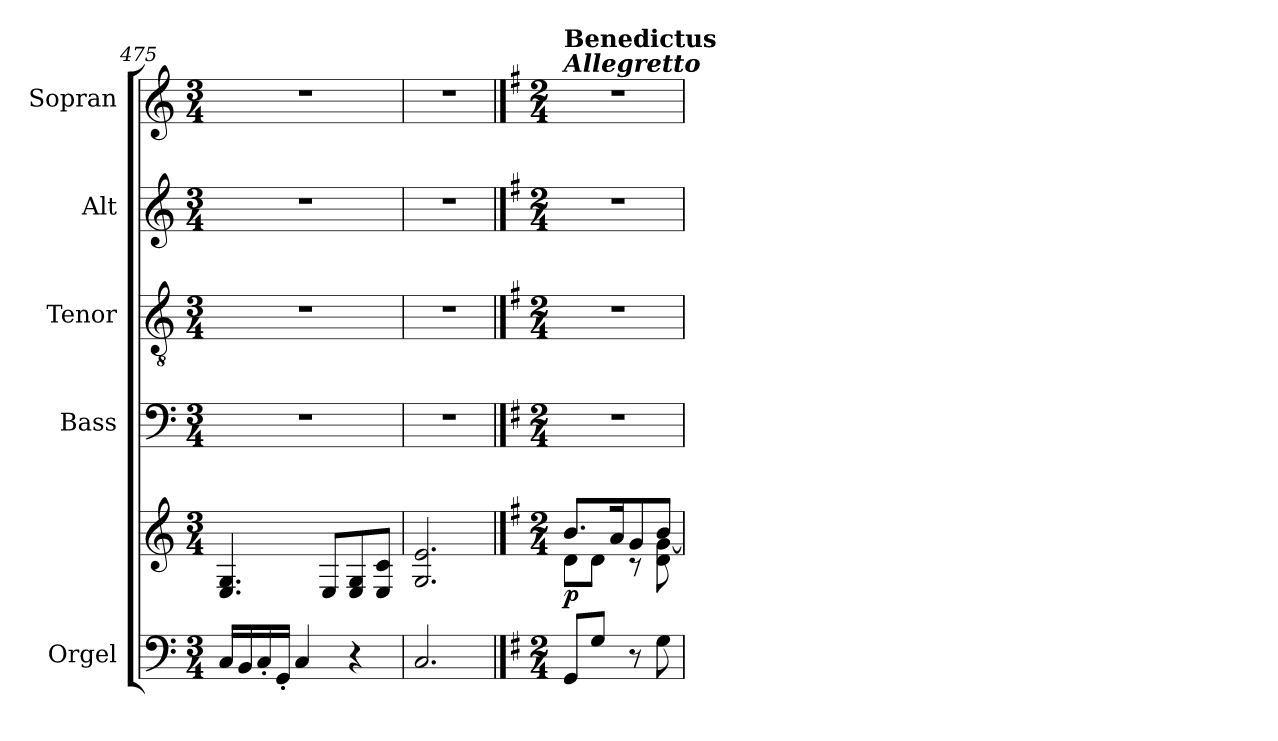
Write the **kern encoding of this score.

**kern	**kern	**dynam	**kern	**kern	**kern	**kern
*part5	*part5	*part5	*part4	*part3	*part2	*part1
*staff6	*staff5	*staff5/6	*staff4	*staff3	*staff2	*staff1
*I"Orgel	*	*	*I"Bass	*I"Tenor	*I"Alt	*I"Sopran
*I'Org.	*	*	*I'B.	*I'T.	*I'A.	*I'S.
*clefF4	*clefG2	*	*clefF4	*clefGv2	*clefG2	*clefG2
*k[]	*k[]	*	*k[]	*k[]	*k[]	*k[]
*C:	*C:	*	*C:	*C:	*C:	*C:
*M3/4	*M3/4	*	*M3/4	*M3/4	*M3/4	*M3/4
=475	=475	=475	=475	=475	=475	=475
16C/LL	4.E/ 4.G/	.	2.r	2.r	2.r	2.r
16BB/	.	.	.	.	.	.
16C'</	.	.	.	.	.	.
16GG'</JJ	.	.	.	.	.	.
4C/	.	.	.	.	.	.
.	8E/L	.	.	.	.	.
4r	8E/ 8G/	.	.	.	.	.
.	8E/ 8c/J	.	.	.	.	.
=476	=476	=476	=476	=476	=476	=476
2.C/	2.G/ 2.e/	.	2.r	2.r	2.r	2.r
!!LO:LB:g=z
==477	==477	==477	==477	==477	==477	==477
*k[f#]	*k[f#]	*	*k[f#]	*k[f#]	*k[f#]	*k[f#]
*G:	*G:	*	*G:	*G:	*G:	*G:
*M2/4	*M2/4	*	*M2/4	*M2/4	*M2/4	*M2/4
*	*^	*	*	*	*	*
!	!	!	!	!	!	!	!LO:TX:a:Bi:t=Allegretto
!	!	!	!	!	!	!	!LO:TX:a:B:t=Benedictus
!	!	!	!LO:DY:b	!	!	!	!
8GG/L	8.b/L	8d\L	p	2r	2r	2r	2r
8G/J	.	8d\J	.	.	.	.	.
.	16a/k	.	.	.	.	.	.
8r	8g/	8rc	.	.	.	.	.
8G\	8b/J	8d\ [<8g\	.	.	.	.	.
*	*v	*v	*	*	*	*	*
=	=	=	=	=	=	=
*-	*-	*-	*-	*-	*-	*-
